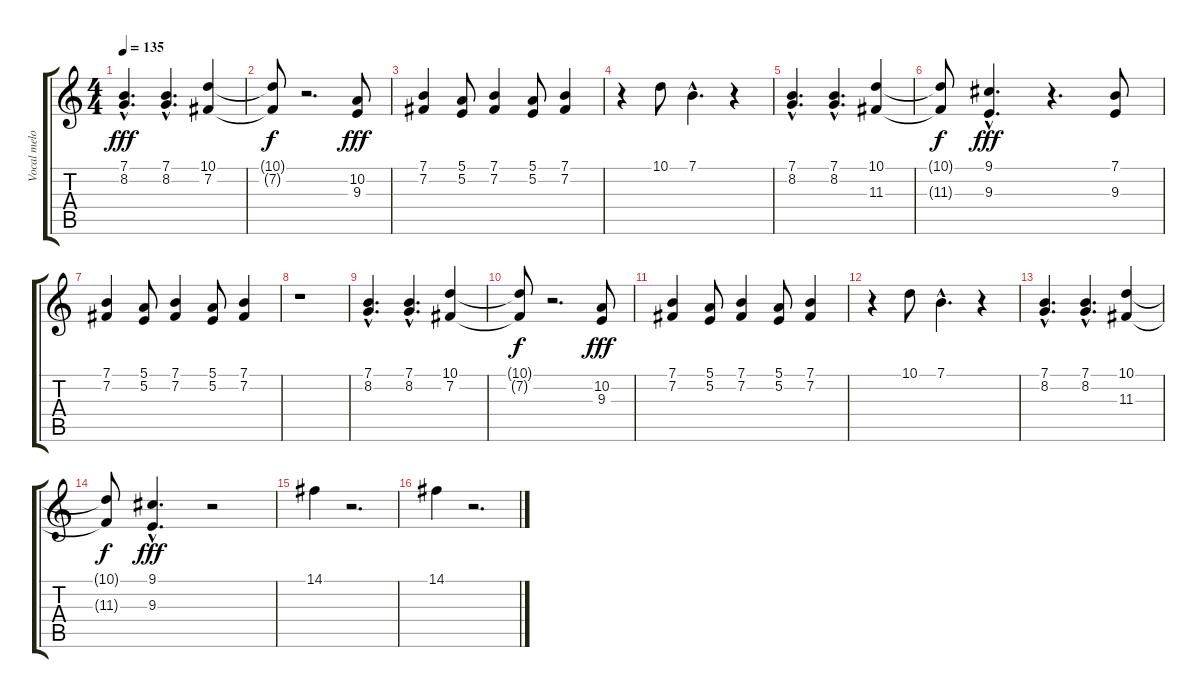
\track ("Vocal melody" "Vocal melo") {instrument fx8scifi}
\staff {score tabs}
\tuning (E4 B3 G3 D3 A2 E2) {hide}
\ts (4 4)
\tempo 135
\clef g2
\ks c
(7.1{hac} 8.2{hac}).4{d dy fff} (7.1{hac} 8.2{hac}).4{d} (10.1 7.2).4 |
(10.1{t} 7.2{t}).8{dy f} r.2{d} (10.2 9.3).8{dy fff} |
(7.1 7.2).4 (5.1 5.2).8 (7.1 7.2).4 (5.1 5.2).8 (7.1 7.2).4 |
r.4 10.1.8 7.1{hac}.4{d} r.4 |
(7.1{hac} 8.2{hac}).4{d} (7.1{hac} 8.2{hac}).4{d} (10.1 11.3).4 |
(10.1{t} 11.3{t}).8{dy f} (9.1{hac} 9.3{hac}).4{d dy fff} r.4{d} (7.1 9.3).8 |
(7.1 7.2).4 (5.1 5.2).8 (7.1 7.2).4 (5.1 5.2).8 (7.1 7.2).4 |
r.1 |
(7.1{hac} 8.2{hac}).4{d} (7.1{hac} 8.2{hac}).4{d} (10.1 7.2).4 |
(10.1{t} 7.2{t}).8{dy f} r.2{d} (10.2 9.3).8{dy fff} |
(7.1 7.2).4 (5.1 5.2).8 (7.1 7.2).4 (5.1 5.2).8 (7.1 7.2).4 |
r.4 10.1.8 7.1{hac}.4{d} r.4 |
(7.1{hac} 8.2{hac}).4{d} (7.1{hac} 8.2{hac}).4{d} (10.1 11.3).4 |
(10.1{t} 11.3{t}).8{dy f} (9.1{hac} 9.3{hac}).4{d dy fff} r.2 |
14.1.4 r.2{d} |
14.1.4 r.2{d}
